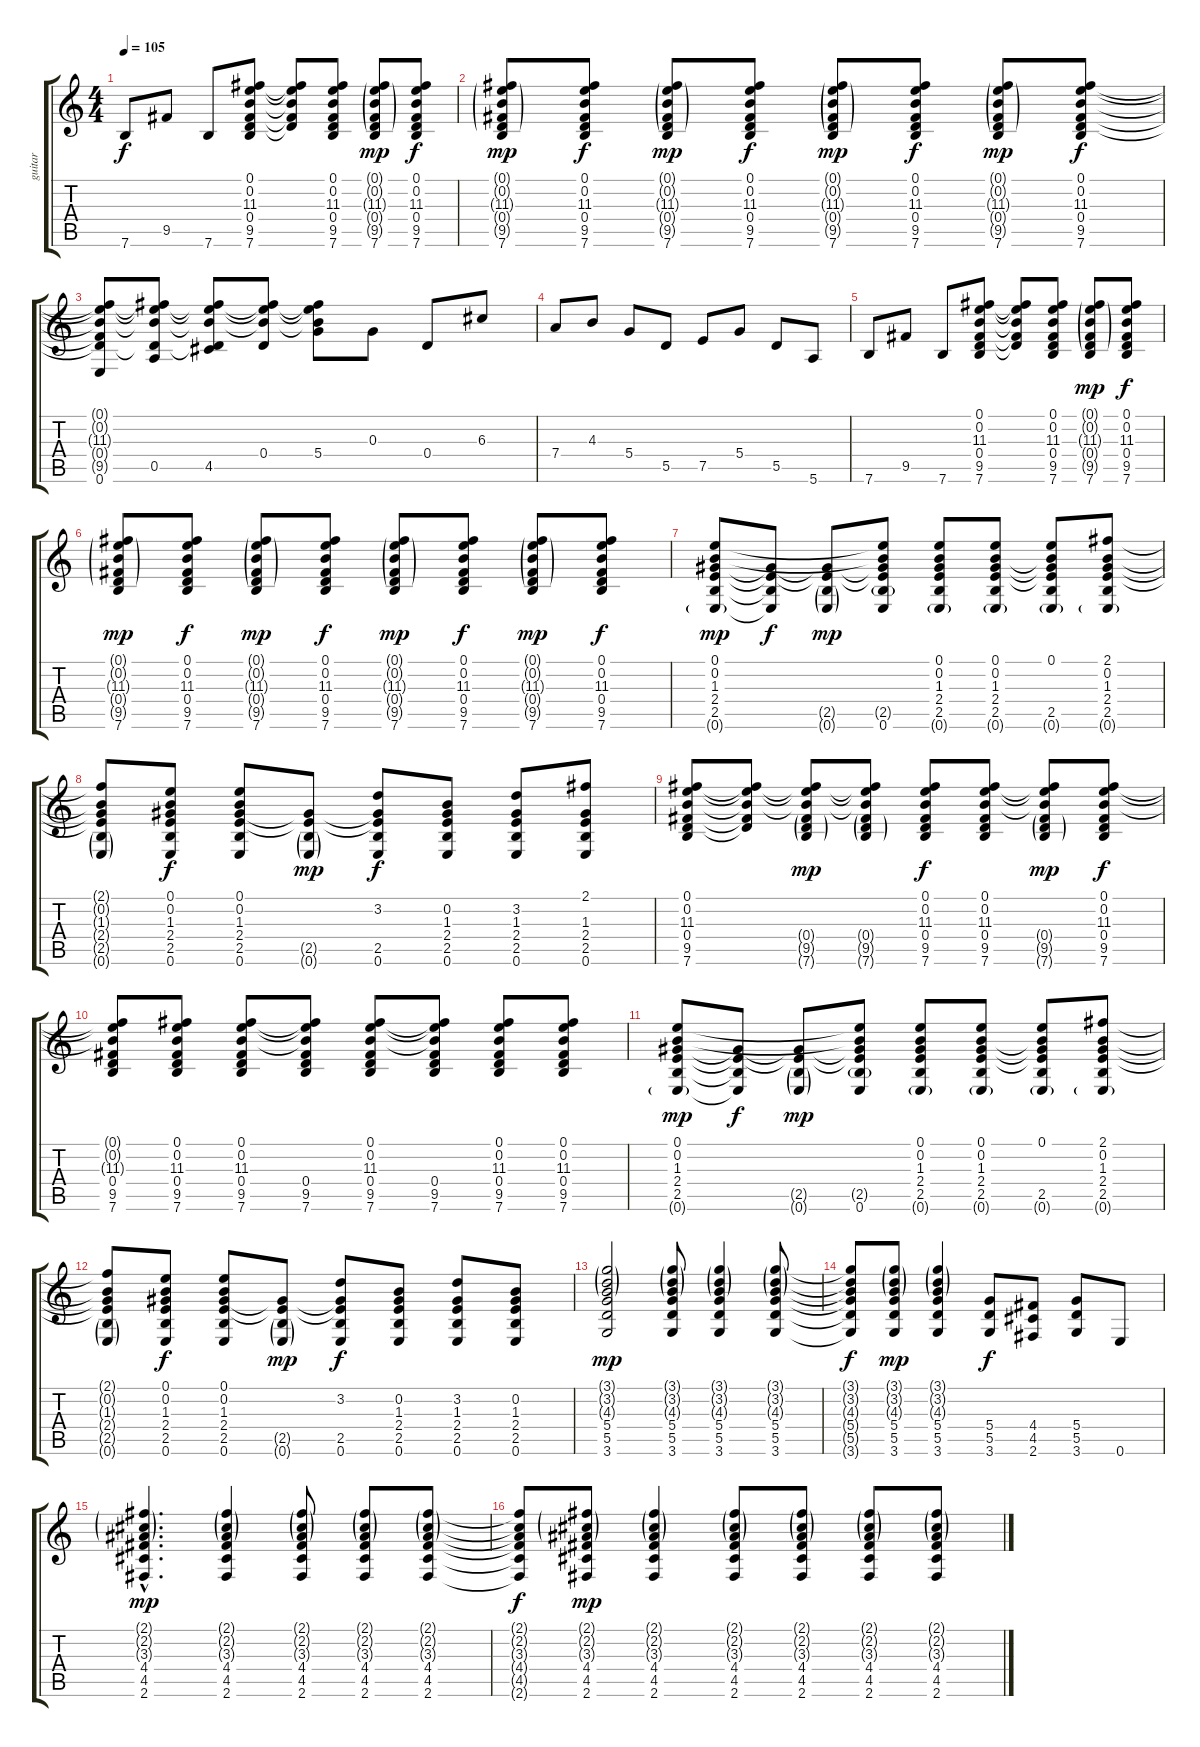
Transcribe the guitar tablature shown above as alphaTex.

\track ("guitar" "guitar") {instrument electricguitarjazz}
\staff {score tabs}
\tuning (E4 B3 G3 D3 A2 E2) {hide}
\ts (4 4)
\tempo 105
\clef g2
\ks c
7.6.8{dy f} 9.5.8 7.6.8 (0.1 0.2 11.3 0.4 9.5 7.6).8 (0.1{t} 0.2{t} 11.3{t} 0.4{t} 9.5{t}).8 (0.1 0.2 11.3 0.4 9.5 7.6).8 (0.1{g} 0.2{g} 11.3{g} 0.4{g} 9.5{g} 7.6).8{dy mp} (0.1 0.2 11.3 0.4 9.5 7.6).8{dy f} |
(0.1{g} 0.2{g} 11.3{g} 0.4{g} 9.5{g} 7.6).8{dy mp} (0.1 0.2 11.3 0.4 9.5 7.6).8{dy f} (0.1{g} 0.2{g} 11.3{g} 0.4{g} 9.5{g} 7.6).8{dy mp} (0.1 0.2 11.3 0.4 9.5 7.6).8{dy f} (0.1{g} 0.2{g} 11.3{g} 0.4{g} 9.5{g} 7.6).8{dy mp} (0.1 0.2 11.3 0.4 9.5 7.6).8{dy f} (0.1{g} 0.2{g} 11.3{g} 0.4{g} 9.5{g} 7.6).8{dy mp} (0.1 0.2 11.3 0.4 9.5 7.6).8{dy f} |
(0.1{t} 0.2{t} 11.3{t} 0.4{t} 9.5{t} 0.6).8 (0.1{t} 0.2{t} 11.3{t} 0.4{t} 0.5).8 (0.1{t} 0.2{t} 11.3{t} 0.4{t} 4.5).8 (0.1{t} 0.2{t} 11.3{t} 0.4).8 (0.1{t} 0.2{t} 11.3{t} 5.4).8 0.3.8 0.4.8 6.3.8 |
7.4.8 4.3.8 5.4.8 5.5.8 7.5.8 5.4.8 5.5.8 5.6.8 |
7.6.8 9.5.8 7.6.8 (0.1 0.2 11.3 0.4 9.5 7.6).8 (0.1{t} 0.2{t} 11.3{t} 0.4{t} 9.5{t}).8 (0.1 0.2 11.3 0.4 9.5 7.6).8 (0.1{g} 0.2{g} 11.3{g} 0.4{g} 9.5{g} 7.6).8{dy mp} (0.1 0.2 11.3 0.4 9.5 7.6).8{dy f} |
(0.1{g} 0.2{g} 11.3{g} 0.4{g} 9.5{g} 7.6).8{dy mp} (0.1 0.2 11.3 0.4 9.5 7.6).8{dy f} (0.1{g} 0.2{g} 11.3{g} 0.4{g} 9.5{g} 7.6).8{dy mp} (0.1 0.2 11.3 0.4 9.5 7.6).8{dy f} (0.1{g} 0.2{g} 11.3{g} 0.4{g} 9.5{g} 7.6).8{dy mp} (0.1 0.2 11.3 0.4 9.5 7.6).8{dy f} (0.1{g} 0.2{g} 11.3{g} 0.4{g} 9.5{g} 7.6).8{dy mp} (0.1 0.2 11.3 0.4 9.5 7.6).8{dy f} |
(0.1 0.2 1.3 2.4 2.5 0.6{g}).8{dy mp} (1.3{t} 2.4{t} 2.5{t} 0.6{t}).8{dy f} (1.3{t} 2.4{t} 2.5{g} 0.6{g}).8{dy mp} (0.1{t} 0.2{t} 1.3{t} 2.4{t} 2.5{g} 0.6).8 (0.1 0.2 1.3 2.4 2.5 0.6{g}).8 (0.1 0.2 1.3 2.4 2.5 0.6{g}).8 (0.1 0.2{t} 1.3{t} 2.4{t} 2.5 0.6{g}).8 (2.1 0.2 1.3 2.4 2.5 0.6{g}).8 |
(2.1{t} 0.2{t} 1.3{t} 2.4{t} 2.5{g} 0.6{g}).8 (0.1 0.2 1.3 2.4 2.5 0.6).8{dy f} (0.1 0.2 1.3 2.4 2.5 0.6).8 (1.3{t} 2.4{t} 2.5{g} 0.6{g}).8{dy mp} (3.2 1.3{t} 2.4{t} 2.5 0.6).8{dy f} (0.2 1.3 2.4 2.5 0.6).8 (3.2 1.3 2.4 2.5 0.6).8 (2.1 1.3 2.4 2.5 0.6).8 |
(0.1 0.2 11.3 0.4 9.5 7.6).8 (0.1{t} 0.2{t} 11.3{t} 0.4{t} 9.5{t}).8 (0.1{t} 0.2{t} 11.3{t} 0.4{g} 9.5{g} 7.6{g}).8{dy mp} (0.1{t} 0.2{t} 11.3{t} 0.4{g} 9.5{g} 7.6{g}).8 (0.1 0.2 11.3 0.4 9.5 7.6).8{dy f} (0.1 0.2 11.3 0.4 9.5 7.6).8 (0.1{t} 0.2{t} 11.3{t} 0.4{g} 9.5{g} 7.6{g}).8{dy mp} (0.1 0.2 11.3 0.4 9.5 7.6).8{dy f} |
(0.1{t} 0.2{t} 11.3{t} 0.4 9.5 7.6).8 (0.1 0.2 11.3 0.4 9.5 7.6).8 (0.1 0.2 11.3 0.4 9.5 7.6).8 (0.1{t} 0.2{t} 11.3{t} 0.4 9.5 7.6).8 (0.1 0.2 11.3 0.4 9.5 7.6).8 (0.1{t} 0.2{t} 11.3{t} 0.4 9.5 7.6).8 (0.1 0.2 11.3 0.4 9.5 7.6).8 (0.1 0.2 11.3 0.4 9.5 7.6).8 |
(0.1 0.2 1.3 2.4 2.5 0.6{g}).8{dy mp} (1.3{t} 2.4{t} 2.5{t} 0.6{t}).8{dy f} (1.3{t} 2.4{t} 2.5{g} 0.6{g}).8{dy mp} (0.1{t} 0.2{t} 1.3{t} 2.4{t} 2.5{g} 0.6).8 (0.1 0.2 1.3 2.4 2.5 0.6{g}).8 (0.1 0.2 1.3 2.4 2.5 0.6{g}).8 (0.1 0.2{t} 1.3{t} 2.4{t} 2.5 0.6{g}).8 (2.1 0.2 1.3 2.4 2.5 0.6{g}).8 |
(2.1{t} 0.2{t} 1.3{t} 2.4{t} 2.5{g} 0.6{g}).8 (0.1 0.2 1.3 2.4 2.5 0.6).8{dy f} (0.1 0.2 1.3 2.4 2.5 0.6).8 (1.3{t} 2.4{t} 2.5{g} 0.6{g}).8{dy mp} (3.2 1.3{t} 2.4{t} 2.5 0.6).8{dy f} (0.2 1.3 2.4 2.5 0.6).8 (3.2 1.3 2.4 2.5 0.6).8 (0.2 1.3 2.4 2.5 0.6).8 |
(3.1{g} 3.2{g} 4.3{g} 5.4 5.5 3.6).2{dy mp} (3.1{g} 3.2{g} 4.3{g} 5.4 5.5 3.6).8 (3.1{g} 3.2{g} 4.3{g} 5.4 5.5 3.6).4 (3.1{g} 3.2{g} 4.3{g} 5.4 5.5 3.6).8 |
(3.1{t} 3.2{t} 4.3{t} 5.4{t} 5.5{t} 3.6{t}).8{dy f} (3.1{g} 3.2{g} 4.3{g} 5.4 5.5 3.6).8{dy mp} (3.1{g} 3.2{g} 4.3{g} 5.4 5.5 3.6).4 (5.4 5.5 3.6).8{dy f} (4.4 4.5 2.6).8 (5.4 5.5 3.6).8 0.6.8 |
(2.1{g hac} 2.2{g hac} 3.3{g hac} 4.4{hac} 4.5{hac} 2.6{hac}).4{d dy mp} (2.1{g} 2.2{g} 3.3{g} 4.4 4.5 2.6).4 (2.1{g} 2.2{g} 3.3{g} 4.4 4.5 2.6).8 (2.1{g} 2.2{g} 3.3{g} 4.4 4.5 2.6).8 (2.1{g} 2.2{g} 3.3{g} 4.4 4.5 2.6).8 |
(2.1{t} 2.2{t} 3.3{t} 4.4{t} 4.5{t} 2.6{t}).8{dy f} (2.1{g} 2.2{g} 3.3{g} 4.4 4.5 2.6).8{dy mp} (2.1{g} 2.2{g} 3.3{g} 4.4 4.5 2.6).4 (2.1{g} 2.2{g} 3.3{g} 4.4 4.5 2.6).8 (2.1{g} 2.2{g} 3.3{g} 4.4 4.5 2.6).8 (2.1{g} 2.2{g} 3.3{g} 4.4 4.5 2.6).8 (2.1{g} 2.2{g} 3.3{g} 4.4 4.5 2.6).8
